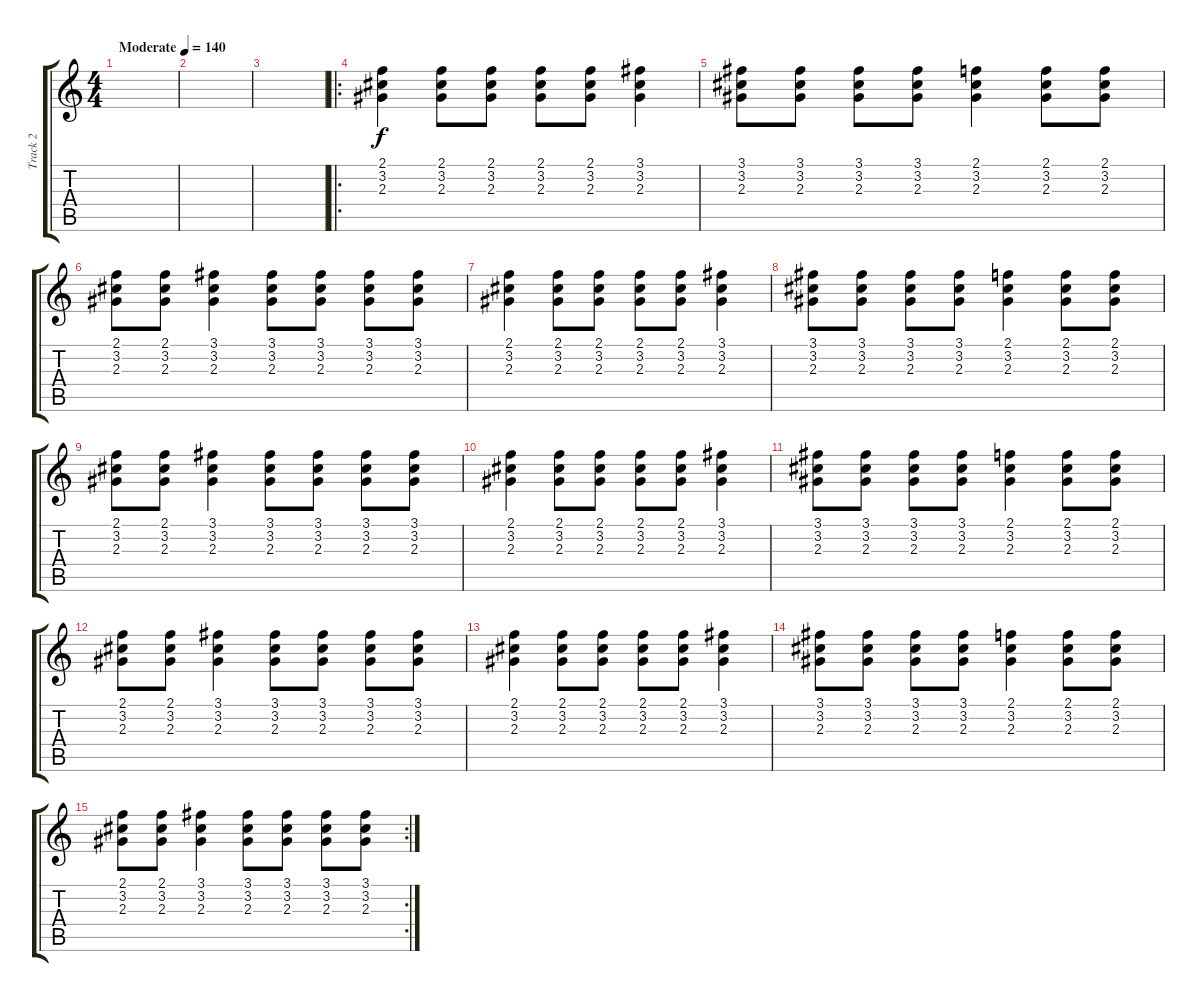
\track ("Track 2" "Track 2") {instrument acousticguitarsteel}
\staff {score tabs}
\tuning (Eb4 Bb3 Gb3 Db3 Ab2 Eb2) {hide}
\ts (4 4)
\tempo (140 "Moderate")
\clef g2
\ks c
|
|
|
\ro
(2.1 3.2 2.3).4 (2.1 3.2 2.3).8 (2.1 3.2 2.3).8 (2.1 3.2 2.3).8 (2.1 3.2 2.3).8 (3.1 3.2 2.3).4 |
(3.1 3.2 2.3).8 (3.1 3.2 2.3).8 (3.1 3.2 2.3).8 (3.1 3.2 2.3).8 (2.1 3.2 2.3).4 (2.1 3.2 2.3).8 (2.1 3.2 2.3).8 |
(2.1 3.2 2.3).8 (2.1 3.2 2.3).8 (3.1 3.2 2.3).4 (3.1 3.2 2.3).8 (3.1 3.2 2.3).8 (3.1 3.2 2.3).8 (3.1 3.2 2.3).8 |
(2.1 3.2 2.3).4 (2.1 3.2 2.3).8 (2.1 3.2 2.3).8 (2.1 3.2 2.3).8 (2.1 3.2 2.3).8 (3.1 3.2 2.3).4 |
(3.1 3.2 2.3).8 (3.1 3.2 2.3).8 (3.1 3.2 2.3).8 (3.1 3.2 2.3).8 (2.1 3.2 2.3).4 (2.1 3.2 2.3).8 (2.1 3.2 2.3).8 |
(2.1 3.2 2.3).8 (2.1 3.2 2.3).8 (3.1 3.2 2.3).4 (3.1 3.2 2.3).8 (3.1 3.2 2.3).8 (3.1 3.2 2.3).8 (3.1 3.2 2.3).8 |
(2.1 3.2 2.3).4 (2.1 3.2 2.3).8 (2.1 3.2 2.3).8 (2.1 3.2 2.3).8 (2.1 3.2 2.3).8 (3.1 3.2 2.3).4 |
(3.1 3.2 2.3).8 (3.1 3.2 2.3).8 (3.1 3.2 2.3).8 (3.1 3.2 2.3).8 (2.1 3.2 2.3).4 (2.1 3.2 2.3).8 (2.1 3.2 2.3).8 |
(2.1 3.2 2.3).8 (2.1 3.2 2.3).8 (3.1 3.2 2.3).4 (3.1 3.2 2.3).8 (3.1 3.2 2.3).8 (3.1 3.2 2.3).8 (3.1 3.2 2.3).8 |
(2.1 3.2 2.3).4 (2.1 3.2 2.3).8 (2.1 3.2 2.3).8 (2.1 3.2 2.3).8 (2.1 3.2 2.3).8 (3.1 3.2 2.3).4 |
(3.1 3.2 2.3).8 (3.1 3.2 2.3).8 (3.1 3.2 2.3).8 (3.1 3.2 2.3).8 (2.1 3.2 2.3).4 (2.1 3.2 2.3).8 (2.1 3.2 2.3).8 |
\rc 2
(2.1 3.2 2.3).8 (2.1 3.2 2.3).8 (3.1 3.2 2.3).4 (3.1 3.2 2.3).8 (3.1 3.2 2.3).8 (3.1 3.2 2.3).8 (3.1 3.2 2.3).8
